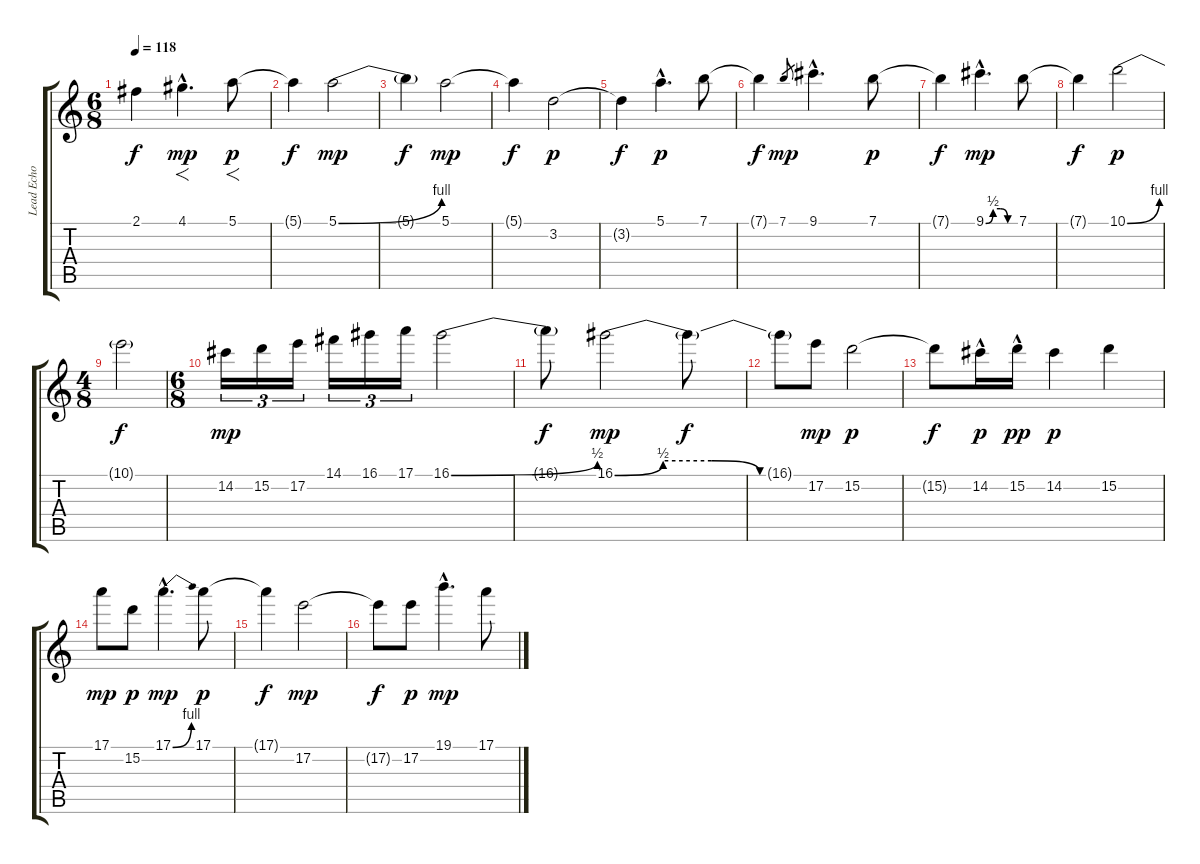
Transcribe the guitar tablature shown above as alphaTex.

\track ("Lead Echo 1" "Lead Echo ") {instrument distortionguitar}
\staff {score tabs}
\tuning (E4 B3 G3 D3 A2 E2) {hide}
\ts (6 8)
\tempo 118
\clef g2
\ks c
2.1{t}.4{dy f} 4.1{hac}.4{f d dy mp} 5.1.8{f dy p} |
5.1{t}.4{dy f} 5.1{be (bend 0 0 60 4)}.2{dy mp} |
5.1{t}.4{dy f} 5.1.2{dy mp} |
5.1{t}.4{dy f} 3.2.2{dy p} |
3.2{t}.4{dy f} 5.1{hac}.4{d dy p} 7.1.8 |
7.1{t}.4{dy f} 7.1.8{gr dy mp} 9.1{hac}.4{d} 7.1.8{dy p} |
7.1{t}.4{dy f} 9.1{be (custom 0 0 15 2 30 2 45 0 60 0) hac}.4{d dy mp} 7.1.8 |
7.1{t}.4{dy f} 10.1{be (bend 0 0 60 4)}.2{dy p} |
\ts (4 8)
10.1{t}.2{dy f} |
\ts (6 8)
14.2.16{tu (3 2) dy mp} 15.2.16{tu (3 2)} 17.2.16{tu (3 2)} 14.1.16{tu (3 2)} 16.1.16{tu (3 2)} 17.1.16{tu (3 2)} 16.1{be (bend 0 0 60 2)}.2 |
16.1{t}.8{dy f} 16.1{be (custom 0 0 15 2 30 2 45 0 60 0)}.2{dy mp} 16.1{t}.8{dy f} |
16.1{t}.8 17.2.8{dy mp} 15.2.2{dy p} |
15.2{t}.8{dy f} 14.2{hac}.16{dy p} 15.2{hac}.16{dy pp} 14.2.4{dy p} 15.2.4 |
17.1.8{dy mp} 15.2.8{dy p} 17.1{be (bend 0 0 60 4) hac}.4{d dy mp} 17.1.8{dy p} |
17.1{t}.4{dy f} 17.2.2{dy mp} |
17.2{t}.8{dy f} 17.2.8{dy p} 19.1{hac}.4{d dy mp} 17.1.8
